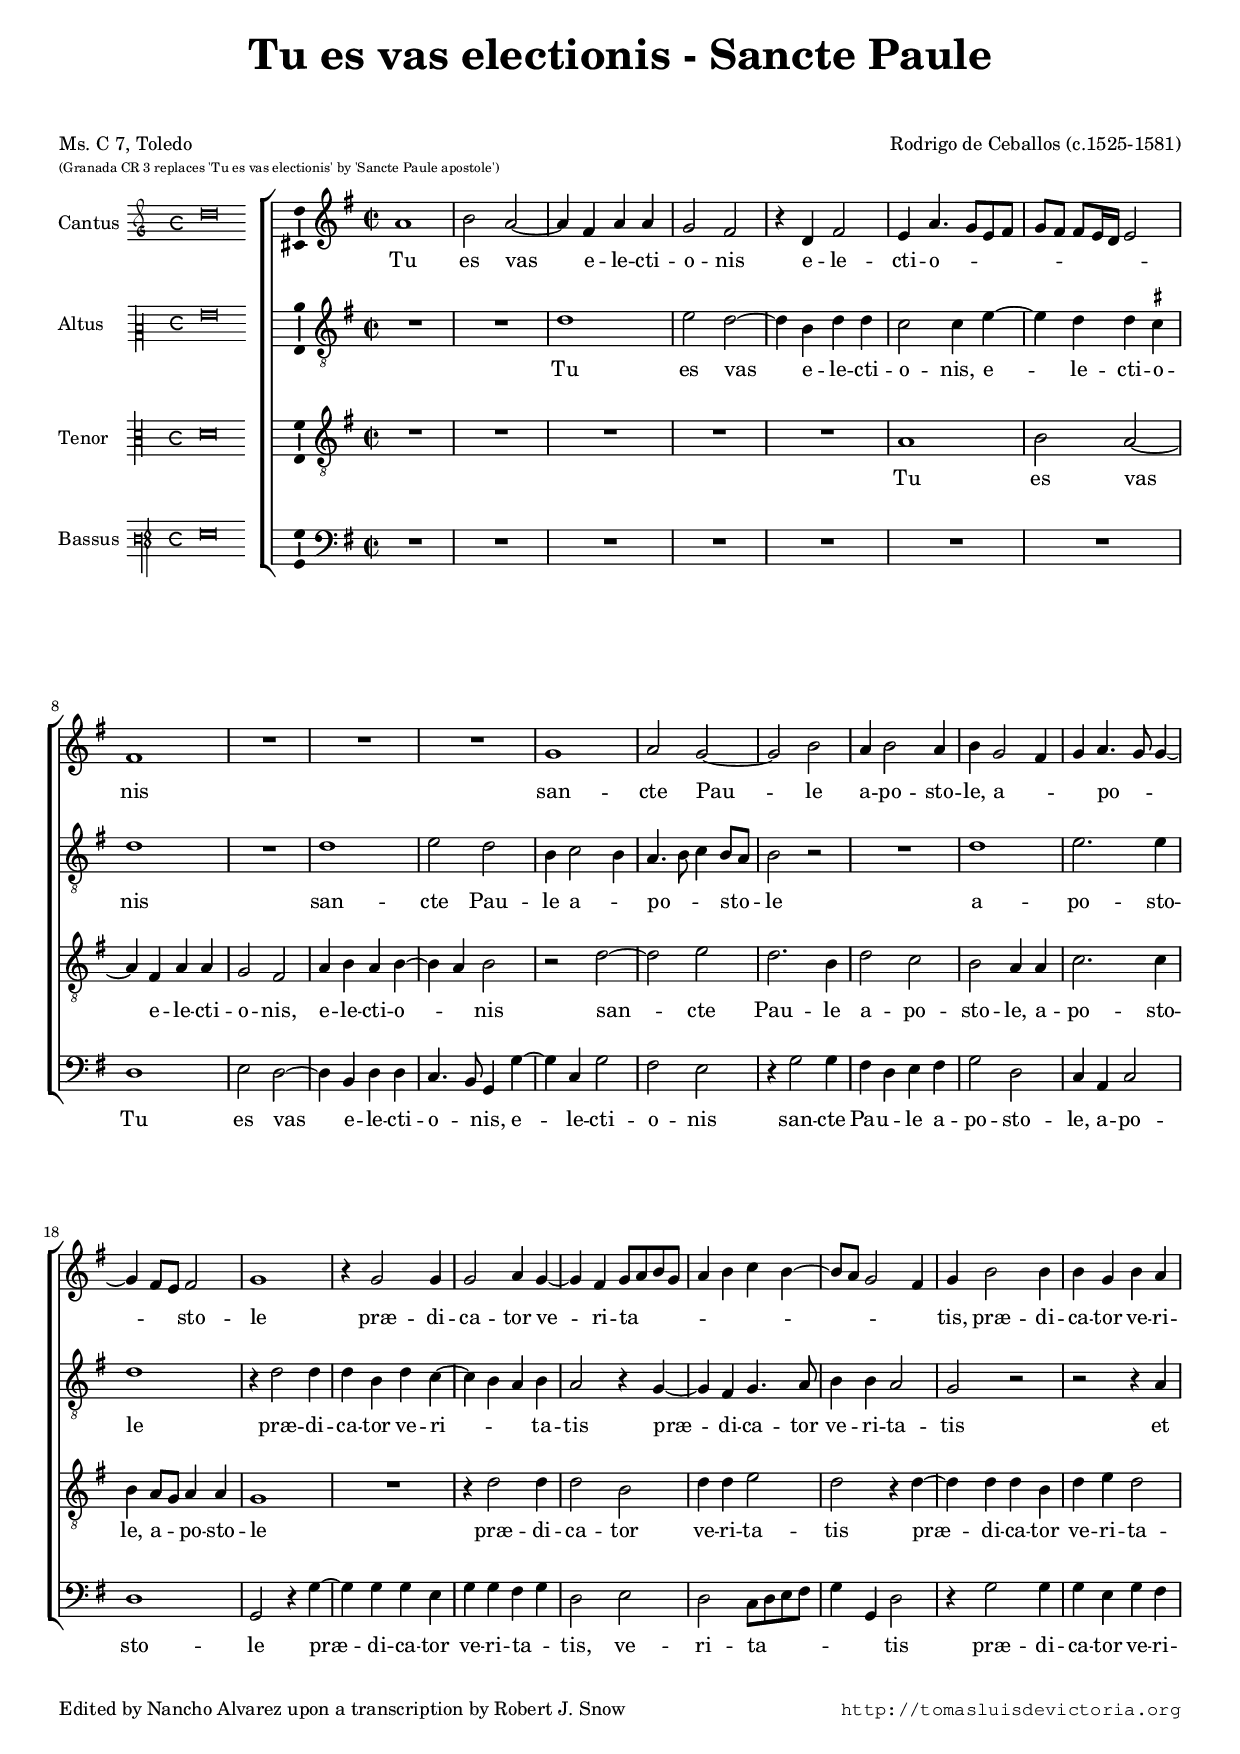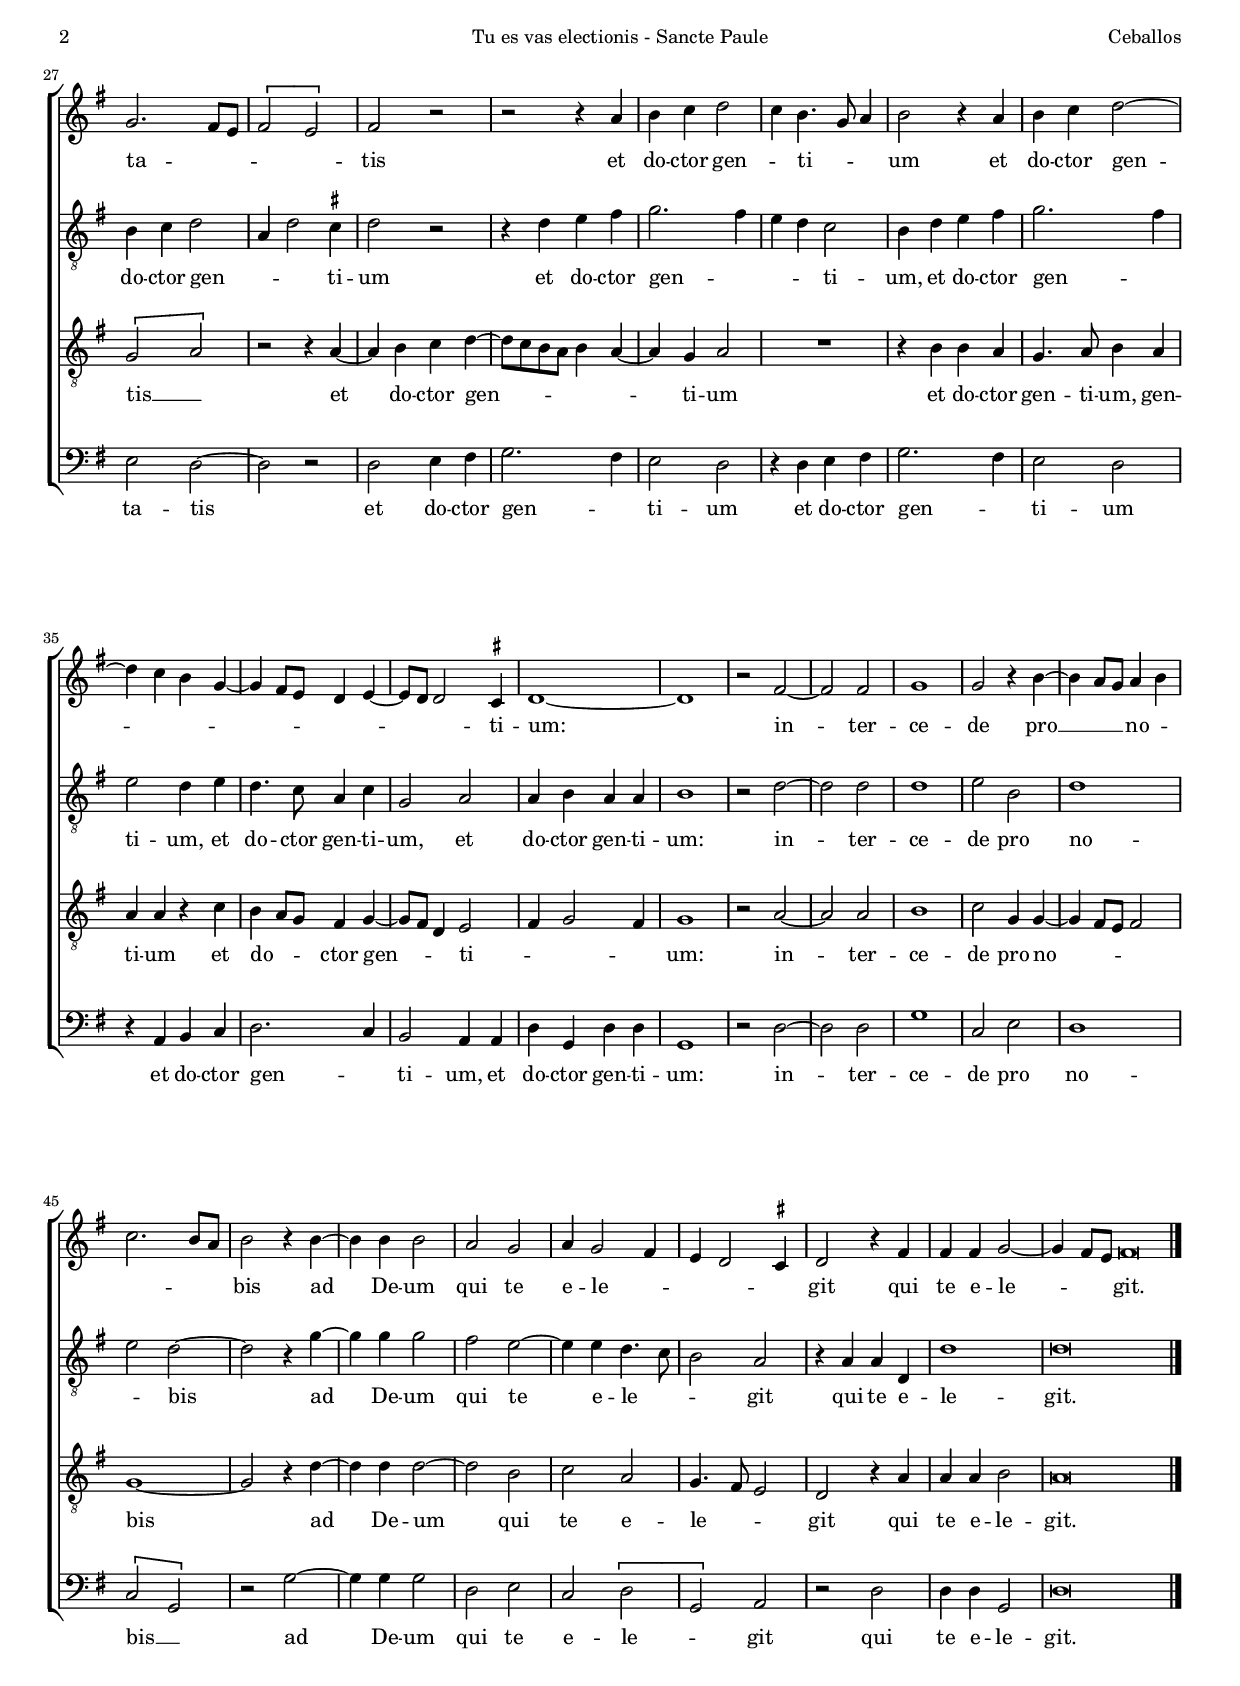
\version "2.18.0"

#(set-default-paper-size "a4")
#(set-global-staff-size 16.4)
#(ly:set-option 'point-and-click #f)
%mobile -s15.5 -i3.2

italicas=\override LyricText.font-shape = #'italic
rectas=\override LyricText.font-shape = #'upright
ss=\once \set suggestAccidentals = ##t
incipitwidth = 20
mtempo={\tempo 4 = 100}
mtempob={\tempo 4 = 50}
mt=#(define-music-function (parser location offset) (number?) ; move lyric text
      #{ \once \override LyricText.X-offset = -$offset #})

htitle="Tu es vas electionis - Sancte Paule"
hcomposer="Ceballos"

\header {
	title=\markup{\fontsize #3 "Tu es vas electionis - Sancte Paule"}
	%subtitle=""
	subsubtitle=\markup{\null \vspace #2 }
	composer="Rodrigo de Ceballos (c.1525-1581)"
        pdfauthor=\composer
	%opus="(-)"
        poet=\markup{\column{"Ms. C 7, Toledo" \raise #1 \fontsize #-3 "(Granada CR 3 replaces 'Tu es vas electionis' by 'Sancte Paule apostole')"}} % cambiando la aplicacion del texto
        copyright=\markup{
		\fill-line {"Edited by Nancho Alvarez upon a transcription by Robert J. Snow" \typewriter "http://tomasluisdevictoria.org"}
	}
%	tagline=""
}

global={\key c \major \time 2/2 \skip 1*53
	%\override Score.TimeSignature.break-visibility = #'#(#f #t #t)
	\bar "|."
}


cantus=\relative c''{
	d1
	e2 d ~
	d4 b d d
	c2 b
	r4 g b2
	a4 d4. c8 a b
	c8[ b] b[ a16 g] a2
	b1
	R1*3
	c1
	d2 c ~
	c2 e2
	d4 e2 d4
	e4 c2 b4
	c4 d4. c8 c4 ~
	c b8 a b2
	c1
	r4 c2 c4
	c2 d4 c ~
	c4 b c8 d e c
	d4 e f e ~
	e8 d c2 b4
	c4 e2 e4
	e c e d
	c2. b8 a
	\[b2 a\]
	b2 r
	r r4 d
	e f g2
	f4 e4. c8 d4
	e2 r4 d
	e f g2 ~
	g4 f e c ~
	c b8 a g4 a ~
	a8 g g2 \ss fis4
	g1 ~
	g
	r2 b ~
	b b
	c1
	c2 r4 e ~
	e d8 c d4 e
	f2. e8 d
	e2 r4 e ~
	e e e2
	d2 c
	d4 c2 b4
	a4 g2 \ss fis4
	g2 r4 b
	b b c2 ~
	c4 b8 a \mtempob b\breve*1/4
}

altus=\relative c''{
	R1*2
	g1
	a2 g ~
	g4 e g g
	f2 f4 a ~
	a4 g4 g \ss fis4
	g1
	R1
	g1
	a2 g
	e4 f2 e4
	d4. e8 f4 e8 d
	e2 r
	R1
	g1
	a2. a4
	g1
	r4 g2 g4
	g e g f ~
	f e d e
	d2 r4 c ~
	c b c4. d8
	e4 e d2
	c2 r
	r2 r4 d
	e f g2
	d4 g2 \ss fis4
	g2 r
	r4 g a b
	c2. b4
	a4 g f2
	e4 g a b
	c2. b4
	a2 g4 a
	g4. f8 d4 f
	c2 d
	d4 e d d
	e1
	r2 g ~
	g g 
	g1
	a2 e
	g1
	a2 g ~
	g r4 c ~
	c c c2
	b2 a ~
	a4 a g4. f8
	e2 d
	r4 d d g,
	g'1
	g\breve*1/2
}

tenor=\relative c'{
	R1*5
	d1
	e2 d ~
	d4 b d d
	c2 b
	d4 e d e ~
	e d e2
	r2 g ~
	g a
	g2. e4
	g2 f
	e2 d4 d
	f2. f4
	e4 d8 c d4 d
	c1
	R1
	r4 g'2 g4
	g2 e
	g4 g a2
	g r4 g ~
	g4 g g e
	g a g2
	\[c,2 d\]
	r2 r4 d ~
	d e f g ~
	g8 f e d e4 d ~
	d c d2
	R1
	r4 e e d
	c4. d8 e4 d
	d d r f
	e d8 c b4 c ~
	c8 b g4 a2
	b4 c2 b4
	c1
	r2 d ~
	d d
	e1
	f2 c4 c ~
	c b8 a b2
	c1 ~
	c2 r4 g' ~
	g g g2 ~
	g e
	f d
	c4. b8 a2
	g r4 d'
	d d e2
	d\breve*1/2
}

bassus=\relative c'{
	R1*7
	g1
	a2 g ~
	g4 e g g
	f4. e8 c4 c' ~
	c f, c'2
	b2 a
	r4 c2 c4
	b g a b
	c2 g
	f4 d f2
	g1
	c,2 r4 c' ~
	c c c a
	c c b c
	g2 a
	g f8 g a b
	c4 c, g'2
	r4 c2 c4
	c a c b
	a2 g ~
	g r
	g2 a4 b
	c2. b4
	a2 g
	r4 g a b
	c2. b4
	a2 g
	r4 d e f
	g2. f4
	e2 d4 d
	g c, g' g
	c,1
	r2 g' ~
	g g
	c1
	f,2 a
	g1
	\[f2 c\]
	r2 c' ~
	c4 c c2
	g2 a
	f \[g
	c,\] d
	r2 g
	g4 g c,2
	g'\breve*1/2
}

textocantus=\lyricmode{
Tu es vas e -- le -- cti -- o -- nis
e -- le -- cti -- o -- _ _ _ _ _ _ _ _ _ nis
san -- cte Pau -- le a -- po -- sto -- le,
a -- _ _ po -- _ _ _ _ sto -- le
præ -- di -- ca -- tor ve -- ri -- ta -- _ _ _ _ _ _ _ _ _ _ tis,
præ -- di -- ca -- tor ve -- ri -- ta -- _ _ _ _ tis
et do -- ctor \mt #.5 gen -- _ ti -- _ _ um
et do -- ctor gen -- _ _ _ _ _ _ _ _ _ ti -- um:
in -- ter -- ce -- de
\mt #1 pro __ _ _ \mt #.5 no -- _ _ _ _ bis
ad De -- um qui te e -- le -- _ _ _ _ git
qui te e -- le -- _ _ git.
}

textoaltus=\lyricmode{
Tu es vas e -- le -- cti -- o -- nis,
e -- le -- cti -- o -- nis
san -- cte Pau -- le a -- _ po -- _ _ sto -- _ le
a -- po -- sto -- le
præ -- di -- ca -- tor ve -- ri -- _ _ ta -- tis
præ -- di -- ca -- tor ve -- ri -- ta -- tis
et do -- ctor gen -- _ _ ti -- um
et do -- ctor gen -- _ _ _ ti -- um,
et do -- ctor gen -- _ ti -- um,
et do -- ctor gen -- ti -- um,
et do -- ctor gen -- ti -- um:
in -- ter -- ce -- de pro no -- _ bis
ad De -- um qui te e -- le -- _ _ git
qui te e -- le -- git.
}

textotenor=\lyricmode{
Tu es vas e -- le -- cti -- o -- nis,
e -- le -- cti -- o -- _ nis
san -- cte Pau -- le a -- po -- sto -- le,
a -- po -- sto -- le,
a -- _ po -- sto -- le
præ -- di -- ca -- tor ve -- ri -- ta -- tis
præ -- di -- ca -- tor ve -- ri -- ta -- tis __ _
et do -- ctor gen -- _ _ _ _ _ ti -- um
et do -- ctor gen -- ti -- um, gen -- ti -- um
et do -- _ _ ctor gen -- _ _ ti -- _ _ _ um:
in -- ter -- ce -- de pro no -- _ _ _ bis 
ad De -- um qui te e -- le -- _ _ git
qui te e -- le -- git.
}

textobassus=\lyricmode{
Tu es vas e -- le -- cti -- o -- _ nis,
e -- le -- cti -- o -- nis
san -- cte \mt #1.2 Pau -- _ le a -- po -- sto -- le,
a -- po -- sto -- le
præ -- di -- ca -- tor ve -- ri -- ta -- _ tis,
ve -- ri -- ta -- _ _ _ _ _ tis
præ -- di -- ca -- tor ve -- ri -- ta -- tis
et do -- ctor gen -- _ ti -- um
et do -- ctor gen -- _ ti -- um
et do -- ctor gen -- _ ti -- um,
et do -- ctor gen -- ti -- um:
in -- ter -- ce -- de pro no -- bis __ _
ad De -- um qui te e -- le -- _ git
qui te e -- le -- git.
}


incipitcantus=\markup{
	\score{
		{ 
		\set Staff.instrumentName="Cantus "
		\override NoteHead.style = #'neomensural
		\override Staff.TimeSignature.style = #'neomensural
		\cadenzaOn 
		\clef "petrucci-g"
		\key c \major
		\time 4/4
                d''\breve
		} 

	\layout { line-width=\incipitwidth indent = 0 }
	}
}

incipitaltus=\markup{
	\score{
		{ 
		\set Staff.instrumentName="Altus    "
		\override NoteHead.style = #'neomensural 
		\override Staff.TimeSignature.style = #'neomensural
		\cadenzaOn 
		\clef "petrucci-c2"
		\key c \major
		\time 4/4
               g'\breve
		} 
	\layout { line-width=\incipitwidth indent = 0 }
	}
}


incipittenor=\markup{
	\score{
		{ 
		\set Staff.instrumentName="Tenor   "
		\override NoteHead.style = #'neomensural 
		\override Staff.TimeSignature.style = #'neomensural
		\cadenzaOn 
		\clef "petrucci-c3"
		\key c \major
		\time 4/4
                d'\breve
		} 
	\layout { line-width=\incipitwidth indent=0 }
	}
}

incipitbassus=\markup{
	\score{
		{ 
		\set Staff.instrumentName="Bassus "
		\override NoteHead.style = #'neomensural
		\override Staff.TimeSignature.style = #'neomensural
		\cadenzaOn 
		\clef "petrucci-f3"
		\key c \major
		\time 4/4
                g\breve
		} 
	\layout { line-width=\incipitwidth indent = 0 }
	}
}

%\layout {
%       \context {\Voice
%               \remove Ligature_bracket_engraver
%               \consists Mensural_ligature_engraver
%       }
%       line-width=\incipitwidth
%       indent = 0
%}

\score {\transpose c' g{
\new ChoirStaff<<

	\new Staff <<\global
	\new Voice="v1" {
		\set Staff.instrumentName=\incipitcantus
		\clef "treble"
		\cantus }
	\new Lyrics \lyricsto "v1" {\textocantus }
	>>

	\new Staff <<\global
	\new Voice="v2" {
		\set Staff.instrumentName=\incipitaltus
		\clef "G_8"
		\altus }
	\new Lyrics \lyricsto "v2" {\textoaltus }
	>>
	
	\new Staff <<\global
	\new Voice="v3" {
		\set Staff.instrumentName=\incipittenor
		\clef "G_8"
		\tenor }
	\new Lyrics \lyricsto "v3" {\textotenor }
	>>

	\new Staff <<\global
	\new Voice="v4" {
		\set Staff.instrumentName=\incipitbassus
		\clef "bass"
		\bassus }
	\new Lyrics \lyricsto "v4" {\textobassus }
	>>
	
>>

	} % transpose

\layout{ 
	\context {\Lyrics 
		\override VerticalAxisGroup.staff-affinity = #UP
		\override VerticalAxisGroup.nonstaff-relatedstaff-spacing =
			#'((basic-distance . 0) (minimum-distance . 0) (padding . 1))
		\override LyricText.font-size = #1.2
		\override LyricHyphen.minimum-distance = #0.5
	}
	\context {\Score 
		tempoHideNote = ##t
		\override BarNumber.padding = #2 
	}
	\context {\Voice 
		%melismaBusyProperties = #'()
		%autoBeaming = ##f
	}
	\context {\Staff 
                %\RemoveEmptyStaves
                %\override VerticalAxisGroup.remove-first = ##t
		\override VerticalAxisGroup.staff-staff-spacing =
			#'((basic-distance . 11) (minimum-distance . 0) (padding . 1))
		\consists Ambitus_engraver 
		\override LigatureBracket.padding = #1
	}
}

%\midi { \mtempo }

}


\paper{
	evenHeaderMarkup=\markup  \fill-line { \fromproperty #'page:page-number-string \htitle \hcomposer }
	oddHeaderMarkup= \markup  \fill-line { \on-the-fly #not-first-page \hcomposer \on-the-fly #not-first-page \htitle \on-the-fly #not-first-page \fromproperty #'page:page-number-string }
	%system-count=7
	%page-count = 2
	ragged-last-bottom = ##f
	indent=3.6\cm
	system-system-spacing =
	#'((basic-distance . 20) (minimum-distance . 0) (padding . 5))
	top-system-spacing = % header
	#'((basic-distance . 8) (minimum-distance . 0) (padding . 0))
	last-bottom-spacing = % footer
	#'((basic-distance . 12) (minimum-distance . 0) (padding . 0))
	markup-system-spacing.padding = #1.5
}
